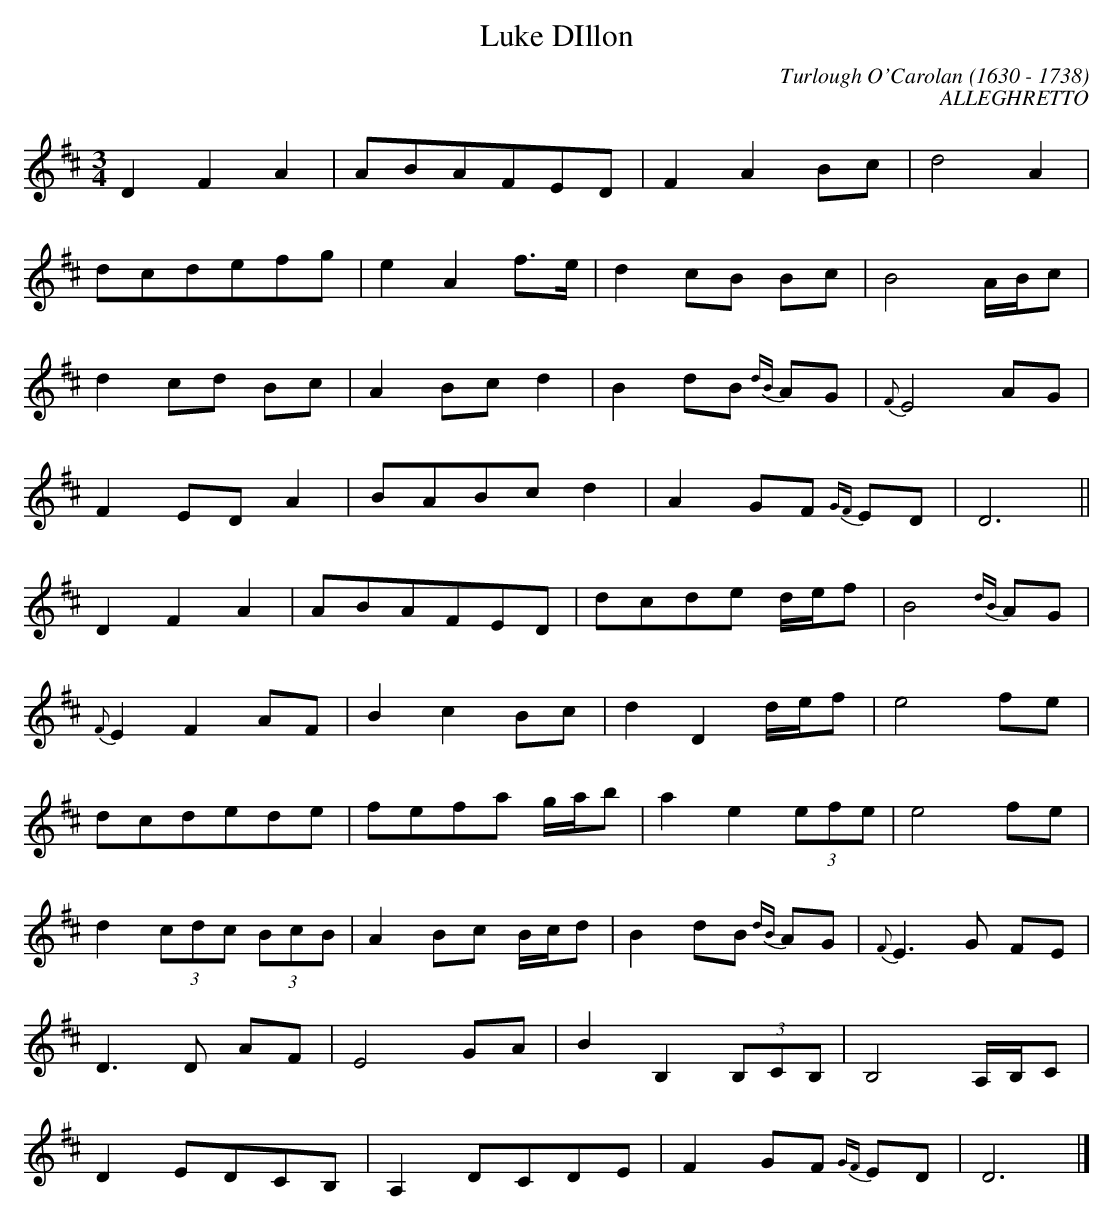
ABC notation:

X:1occ
T:Luke DIllon
C:Turlough O'Carolan (1630 - 1738)
C:ALLEGHRETTO
M:3/4
L:1/8
K:D
D2F2A2|ABAFED|F2A2Bc|d4A2|
dcdefg|e2A2f3/2e/2|d2cB Bc|B4A/2B/2c|
d2cd Bc|A2Bc d2|B2dB {dB}AG|{F}E4AG|
F2ED A2|BABc d2|A2GF {GF}ED|D6||
D2F2A2|ABAFED|dcde d/2e/2f|B4{dB}AG|
{F}E2F2AF|B2c2Bc|d2D2d/2e/2f|e4fe|
dcdede|fefa g/2a/2b|a2e2 (3efe|e4fe|
d2 (3cdc  (3BcB|A2Bc B/2c/2d|B2dB {dB}AG|{F}E3G FE|
D3D AF|E4GA|B2B,2 (3B,CB,|B,4A,/2B,/2C|
D2EDCB,|A,2DCDE|F2GF {GF}ED|D6|]
